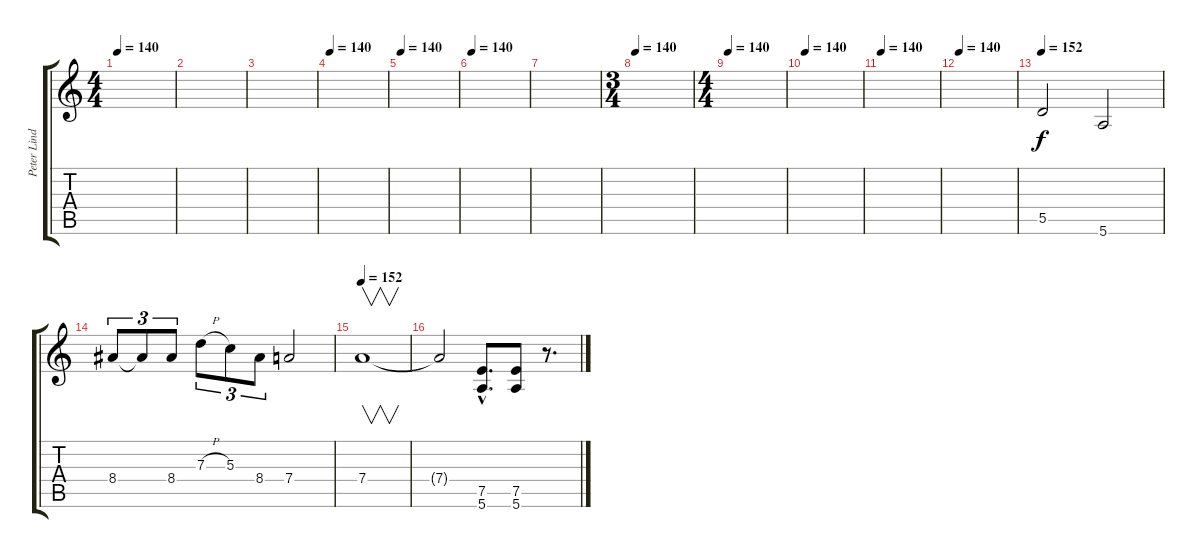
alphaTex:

\track ("Peter Lindgren" "Peter Lind") {instrument distortionguitar}
\staff {score tabs}
\tuning (E4 B3 G3 D3 A2 E2) {hide}
\ts (4 4)
\tempo 140
\clef g2
\ks c
|
|
|
\tempo 140
|
\tempo 140
|
\tempo 140
|
|
\ts (3 4)
\tempo 140
|
\ts (4 4)
\tempo 140
|
\tempo 140
|
\tempo 140
|
\tempo 140
|
\tempo 152
5.5.2{volume 16 instrument distortionguitar} 5.6.2 |
8.4.8{tu (3 2)} 8.4{t}.8{tu (3 2)} 8.4.8{tu (3 2)} 7.3{h}.8{tu (3 2)} 5.3.8{tu (3 2)} 8.4.8{tu (3 2)} 7.4.2 |
\tempo 152
7.4.1{v} |
7.4{t}.2 (7.5{hac} 5.6{hac}).8{d} (7.5 5.6).8 r.8{d}
